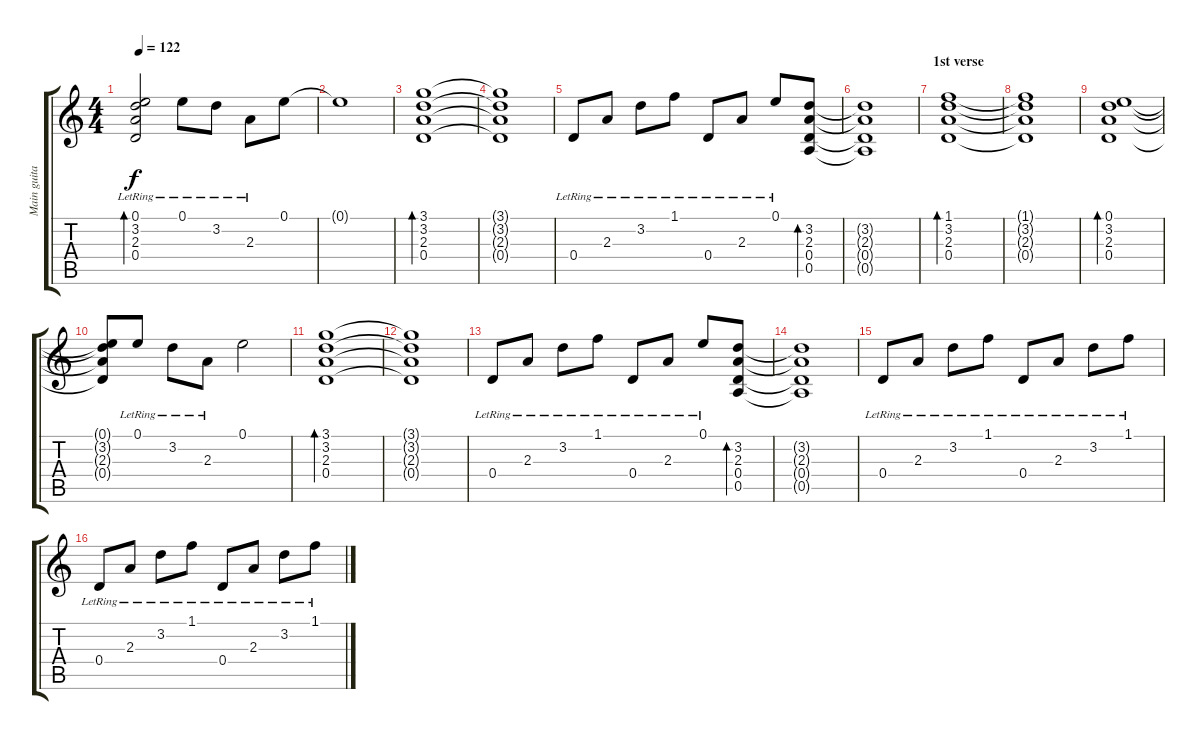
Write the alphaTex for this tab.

\track ("Main guitar" "Main guita") {instrument distortionguitar}
\staff {score tabs}
\tuning (E4 B3 G3 D3 A2 E2) {hide}
\ts (4 4)
\tempo 122
\clef g2
\ks c
(0.1 3.2{lr} 2.3{lr} 0.4{lr}).2{bd 120 dy f} 0.1{lr}.8 3.2{lr}.8 2.3{lr}.8 0.1.8 |
0.1{t}.1 |
(3.1 3.2 2.3 0.4).1{bd 120} |
(3.1{t} 3.2{t} 2.3{t} 0.4{t}).1 |
0.4{lr}.8 2.3{lr}.8 3.2{lr}.8 1.1{lr}.8 0.4{lr}.8 2.3{lr}.8 0.1{lr}.8 (3.2 2.3 0.4 0.5).8{bd 120} |
(3.2{t} 2.3{t} 0.4{t} 0.5{t}).1 |
\section ("" "1st verse ")
(1.1 3.2 2.3 0.4).1{bd 120 volume 13 balance 16 instrument acousticguitarsteel} |
(1.1{t} 3.2{t} 2.3{t} 0.4{t}).1 |
(0.1 3.2 2.3 0.4).1{bd 120} |
(0.1{t} 3.2{t} 2.3{t} 0.4{t}).8 0.1{lr}.8 3.2{lr}.8 2.3{lr}.8 0.1.2 |
(3.1 3.2 2.3 0.4).1{bd 120} |
(3.1{t} 3.2{t} 2.3{t} 0.4{t}).1 |
0.4{lr}.8 2.3{lr}.8 3.2{lr}.8 1.1{lr}.8 0.4{lr}.8 2.3{lr}.8 0.1{lr}.8 (3.2 2.3 0.4 0.5).8{bd 120} |
(3.2{t} 2.3{t} 0.4{t} 0.5{t}).1 |
0.4{lr}.8 2.3{lr}.8 3.2{lr}.8 1.1{lr}.8 0.4{lr}.8 2.3{lr}.8 3.2{lr}.8 1.1{lr}.8 |
0.4{lr}.8 2.3{lr}.8 3.2{lr}.8 1.1{lr}.8 0.4{lr}.8 2.3{lr}.8 3.2{lr}.8 1.1{lr}.8
